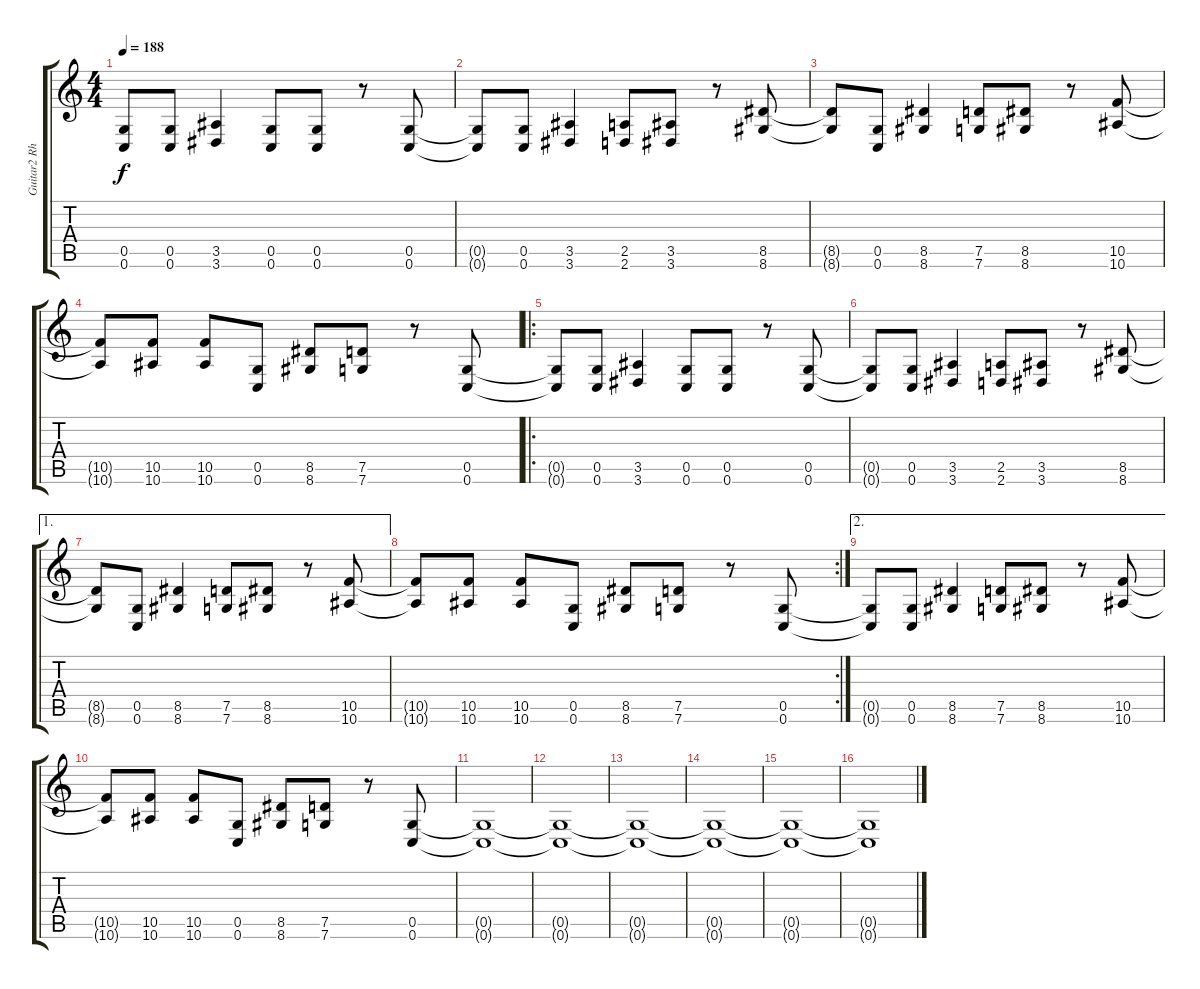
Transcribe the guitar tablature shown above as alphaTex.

\track ("Guitar2 Rhythm" "Guitar2 Rh") {instrument distortionguitar}
\staff {score tabs}
\tuning (D4 A3 F3 C3 G2 C2) {hide}
\ts (4 4)
\tempo 188
\clef g2
\ks c
(0.5{t} 0.6{t}).8{dy f} (0.5 0.6).8 (3.5 3.6).4 (0.5 0.6).8 (0.5 0.6).8 r.8 (0.5 0.6).8 |
(0.5{t} 0.6{t}).8 (0.5 0.6).8 (3.5 3.6).4 (2.5 2.6).8 (3.5 3.6).8 r.8 (8.5 8.6).8 |
(8.5{t} 8.6{t}).8 (0.5 0.6).8 (8.5 8.6).4 (7.5 7.6).8 (8.5 8.6).8 r.8 (10.5 10.6).8 |
(10.5{t} 10.6{t}).8 (10.5 10.6).8 (10.5 10.6).8 (0.5 0.6).8 (8.5 8.6).8 (7.5 7.6).8 r.8 (0.5 0.6).8 |
\ro
(0.5{t} 0.6{t}).8 (0.5 0.6).8 (3.5 3.6).4 (0.5 0.6).8 (0.5 0.6).8 r.8 (0.5 0.6).8 |
(0.5{t} 0.6{t}).8 (0.5 0.6).8 (3.5 3.6).4 (2.5 2.6).8 (3.5 3.6).8 r.8 (8.5 8.6).8 |
\ae 1
(8.5{t} 8.6{t}).8 (0.5 0.6).8 (8.5 8.6).4 (7.5 7.6).8 (8.5 8.6).8 r.8 (10.5 10.6).8 |
\rc 2
(10.5{t} 10.6{t}).8 (10.5 10.6).8 (10.5 10.6).8 (0.5 0.6).8 (8.5 8.6).8 (7.5 7.6).8 r.8 (0.5 0.6).8 |
\ae 2
(0.5{t} 0.6{t}).8 (0.5 0.6).8 (8.5 8.6).4 (7.5 7.6).8 (8.5 8.6).8 r.8 (10.5 10.6).8 |
(10.5{t} 10.6{t}).8 (10.5 10.6).8 (10.5 10.6).8 (0.5 0.6).8 (8.5 8.6).8 (7.5 7.6).8 r.8 (0.5 0.6).8 |
(0.5{t} 0.6{t}).1 |
(0.5{t} 0.6{t}).1 |
(0.5{t} 0.6{t}).1{volume 10} |
(0.5{t} 0.6{t}).1 |
(0.5{t} 0.6{t}).1{volume 9} |
(0.5{t} 0.6{t}).1
